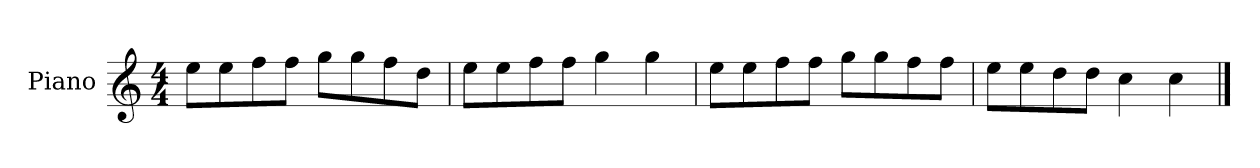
**kern
*part1
*staff1
*I"Piano
*I'P-no
*clefG2
*k[]
*M4/4
*MM90
=1
8ee\L
8ee\
8ff\
8ff\J
8gg\L
8gg\
8ff\
8dd\J
=2
8ee\L
8ee\
8ff\
8ff\J
4gg\
4gg\
=3
8ee\L
8ee\
8ff\
8ff\J
8gg\L
8gg\
8ff\
8ff\J
=4
8ee\L
8ee\
8dd\
8dd\J
4cc\
4cc\
==
*-
